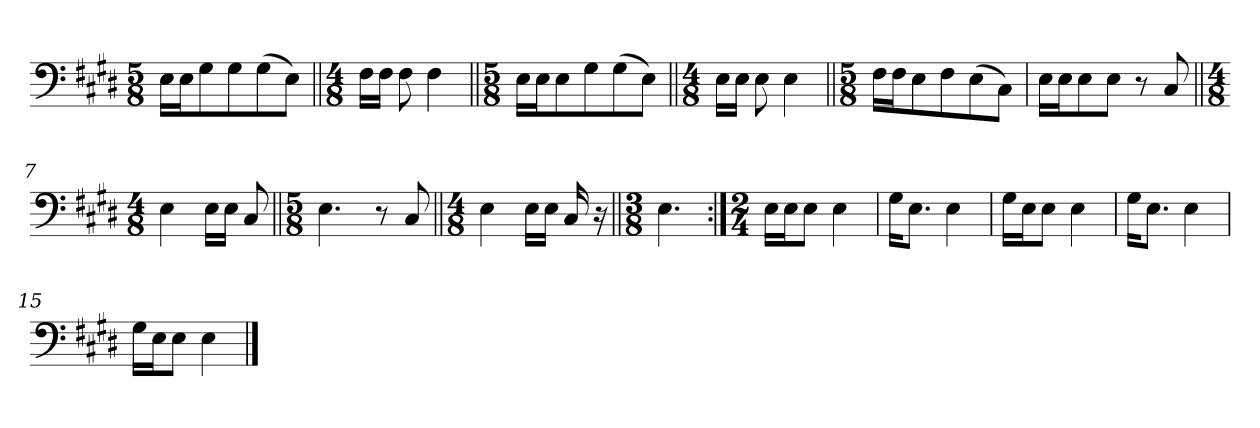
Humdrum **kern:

**kern
*part1
*staff1
*clefF4
*k[f#c#g#d#]
*M5/8
=1
16E\LL
16E\J
8G#\
8G#\
(8G#\
8E\J)
=2||
*M4/8
16F#\LL
16F#\JJ
8F#\
4F#\
=3||
*M5/8
16E\LL
16E\J
8E\
8G#\
(8G#\
8E\J)
=4||
*M4/8
16E\LL
16E\JJ
8E\
4E\
=5||
*M5/8
16F#\LL
16F#\J
8E\
8F#\
(8E\
8C#\J)
=6
16E\LL
16E\J
8E\
8E\J
8r
8C#/
=7||
*M4/8
4E\
16E\LL
16E\JJ
8C#/
=8||
*M5/8
4.E\
8r
8C#/
=9||
*M4/8
4E\
16E\LL
16E\JJ
16C#/
16r
=10||
*M3/8
4.E\
=11:|!
*M2/4
16E\LL
16E\J
8E\J
4E\
=12
16G#\KL
8.E\J
4E\
=13
16G#\LL
16E\J
8E\J
4E\
=14
16G#\KL
8.E\J
4E\
=15
16G#\LL
16E\J
8E\J
4E\
==
*-
